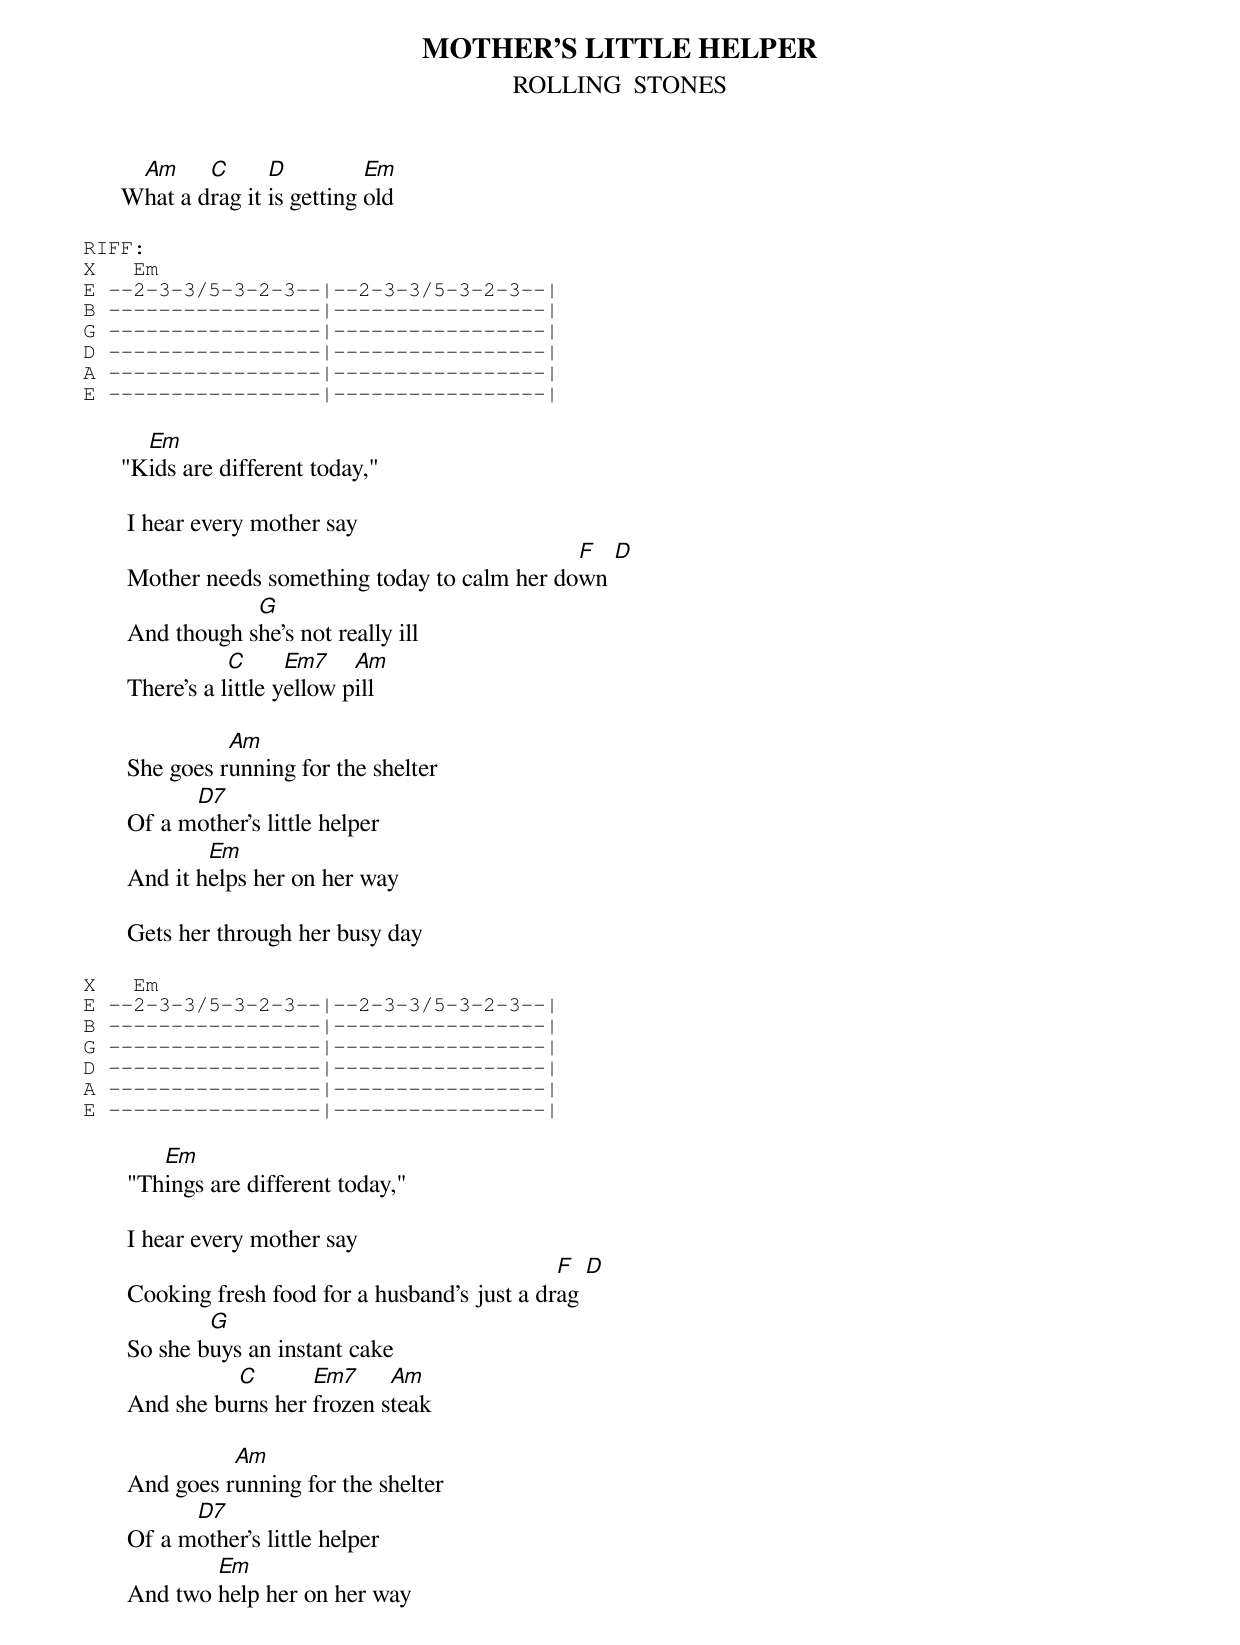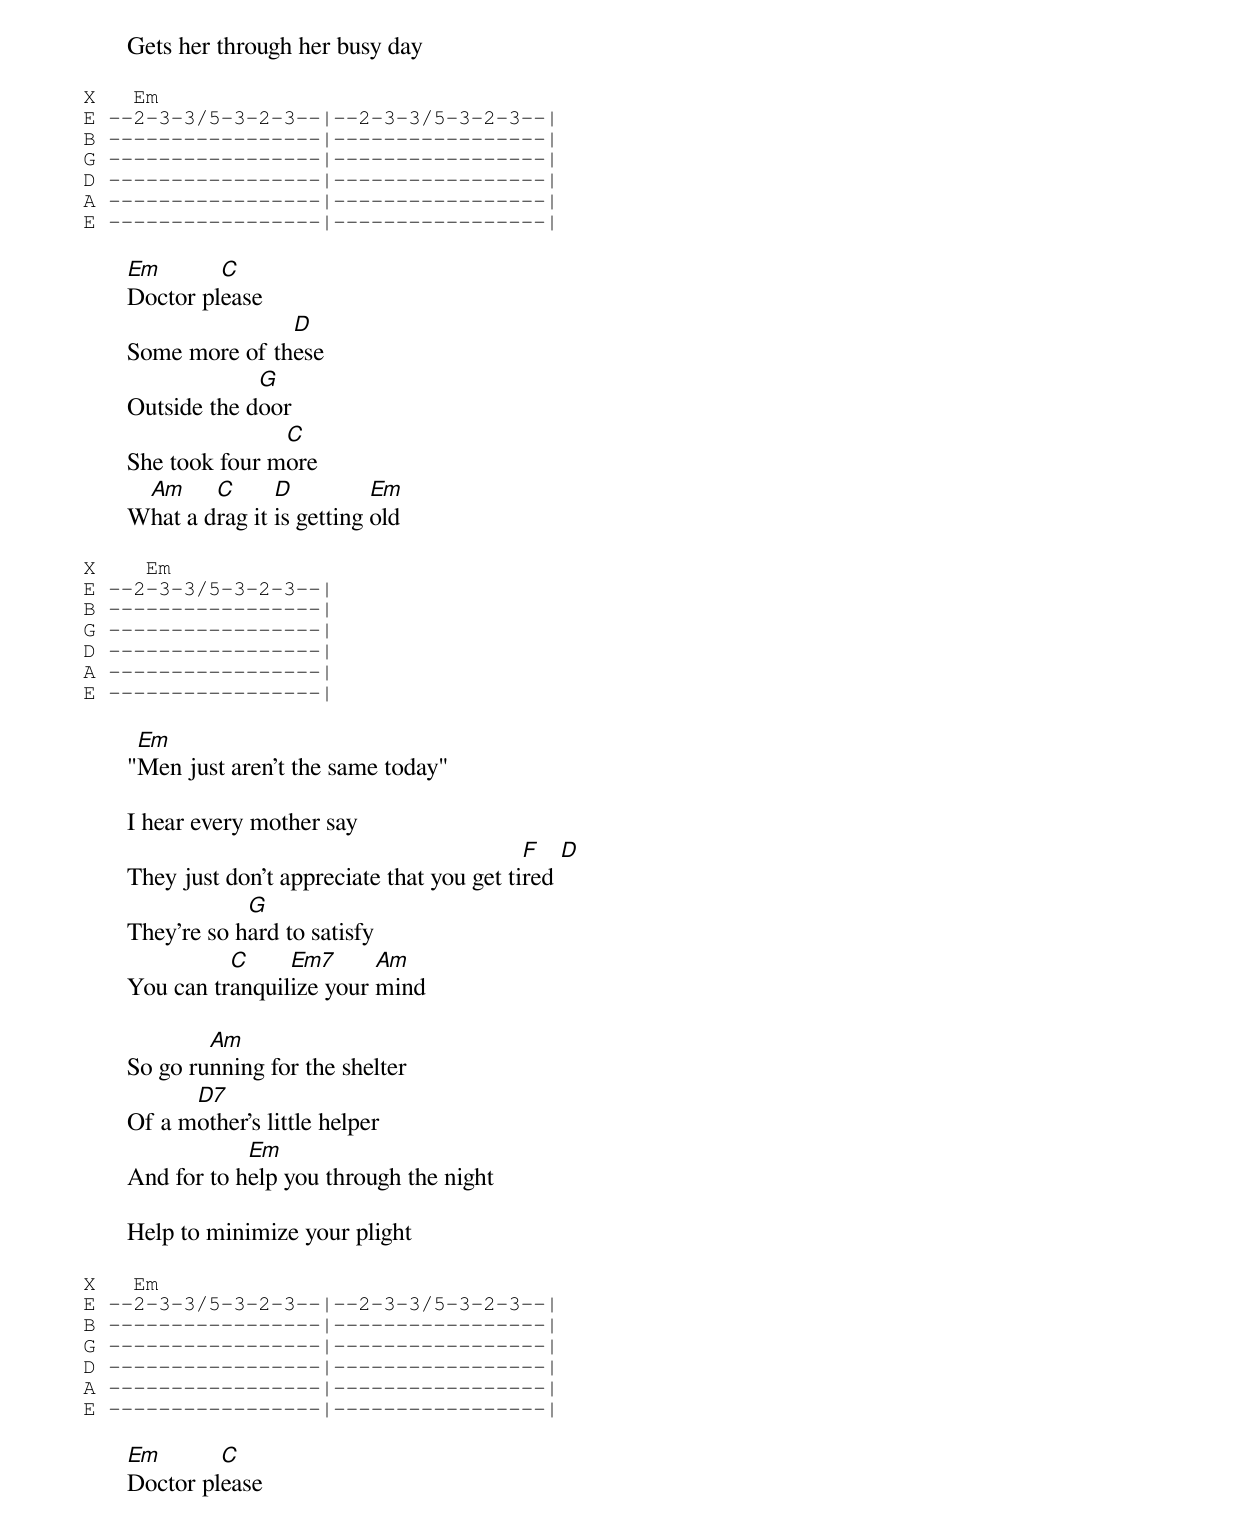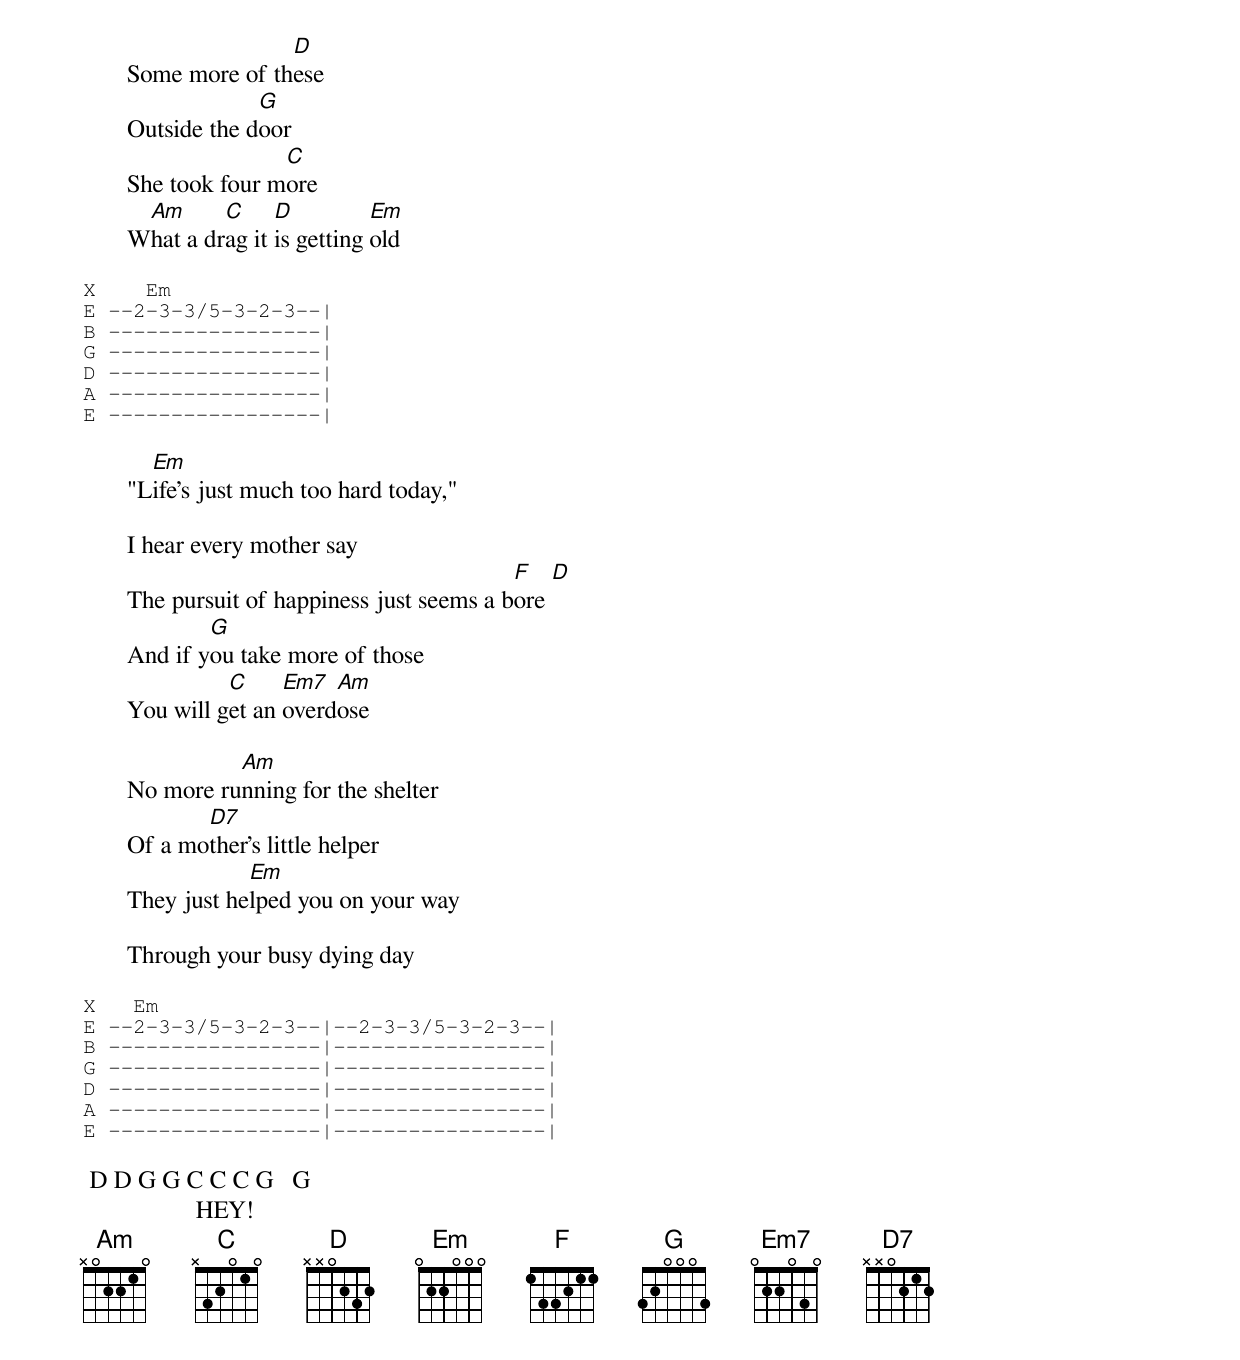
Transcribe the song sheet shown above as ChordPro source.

{title: MOTHER’S LITTLE HELPER}
{subtitle: ROLLING  STONES}

      W[Am]hat a d[C]rag it [D]is getting [Em]old

{sot}
RIFF:
X   Em
E --2-3-3/5-3-2-3--|--2-3-3/5-3-2-3--|
B -----------------|-----------------|
G -----------------|-----------------|
D -----------------|-----------------|
A -----------------|-----------------|
E -----------------|-----------------|
{eot}

      "K[Em]ids are different today,"

       I hear every mother say
       Mother needs something today to calm her do[F]wn [D]
       And though s[G]he's not really ill
       There's a l[C]ittle y[Em7]ellow p[Am]ill

       She goes r[Am]unning for the shelter
       Of a m[D7]other's little helper
       And it h[Em]elps her on her way

       Gets her through her busy day

{sot}
X   Em
E --2-3-3/5-3-2-3--|--2-3-3/5-3-2-3--|
B -----------------|-----------------|
G -----------------|-----------------|
D -----------------|-----------------|
A -----------------|-----------------|
E -----------------|-----------------|
{eot}

       "Th[Em]ings are different today,"

       I hear every mother say
       Cooking fresh food for a husband's just a dr[F]ag [D]
       So she b[G]uys an instant cake
       And she bu[C]rns her [Em7]frozen s[Am]teak

       And goes r[Am]unning for the shelter
       Of a m[D7]other's little helper
       And two [Em]help her on her way

       Gets her through her busy day

{sot}
X   Em
E --2-3-3/5-3-2-3--|--2-3-3/5-3-2-3--|
B -----------------|-----------------|
G -----------------|-----------------|
D -----------------|-----------------|
A -----------------|-----------------|
E -----------------|-----------------|
{eot}

       [Em]Doctor pl[C]ease
       Some more of th[D]ese
       Outside the d[G]oor
       She took four m[C]ore
       W[Am]hat a d[C]rag it [D]is getting [Em]old

{sot}
X    Em
E --2-3-3/5-3-2-3--|
B -----------------|
G -----------------|
D -----------------|
A -----------------|
E -----------------|
{eot}

       "[Em]Men just aren't the same today"

       I hear every mother say
       They just don't appreciate that you get ti[F]red [D]
       They're so h[G]ard to satisfy
       You can tr[C]anquil[Em7]ize your [Am]mind

       So go ru[Am]nning for the shelter
       Of a m[D7]other's little helper
       And for to h[Em]elp you through the night

       Help to minimize your plight

{sot}
X   Em
E --2-3-3/5-3-2-3--|--2-3-3/5-3-2-3--|
B -----------------|-----------------|
G -----------------|-----------------|
D -----------------|-----------------|
A -----------------|-----------------|
E -----------------|-----------------|
{eot}

       [Em]Doctor pl[C]ease
       Some more of th[D]ese
       Outside the d[G]oor
       She took four m[C]ore
       W[Am]hat a dr[C]ag it [D]is getting [Em]old

{sot}
X    Em
E --2-3-3/5-3-2-3--|
B -----------------|
G -----------------|
D -----------------|
A -----------------|
E -----------------|
{eot}

       "L[Em]ife's just much too hard today,"

       I hear every mother say
       The pursuit of happiness just seems a b[F]ore [D]
       And if y[G]ou take more of those
       You will g[C]et an [Em7]overd[Am]ose

       No more ru[Am]nning for the shelter
       Of a mo[D7]ther's little helper
       They just he[Em]lped you on your way

       Through your busy dying day

{sot}
X   Em
E --2-3-3/5-3-2-3--|--2-3-3/5-3-2-3--|
B -----------------|-----------------|
G -----------------|-----------------|
D -----------------|-----------------|
A -----------------|-----------------|
E -----------------|-----------------|
{eot}

 D D G G C C C G   G
                  HEY!
